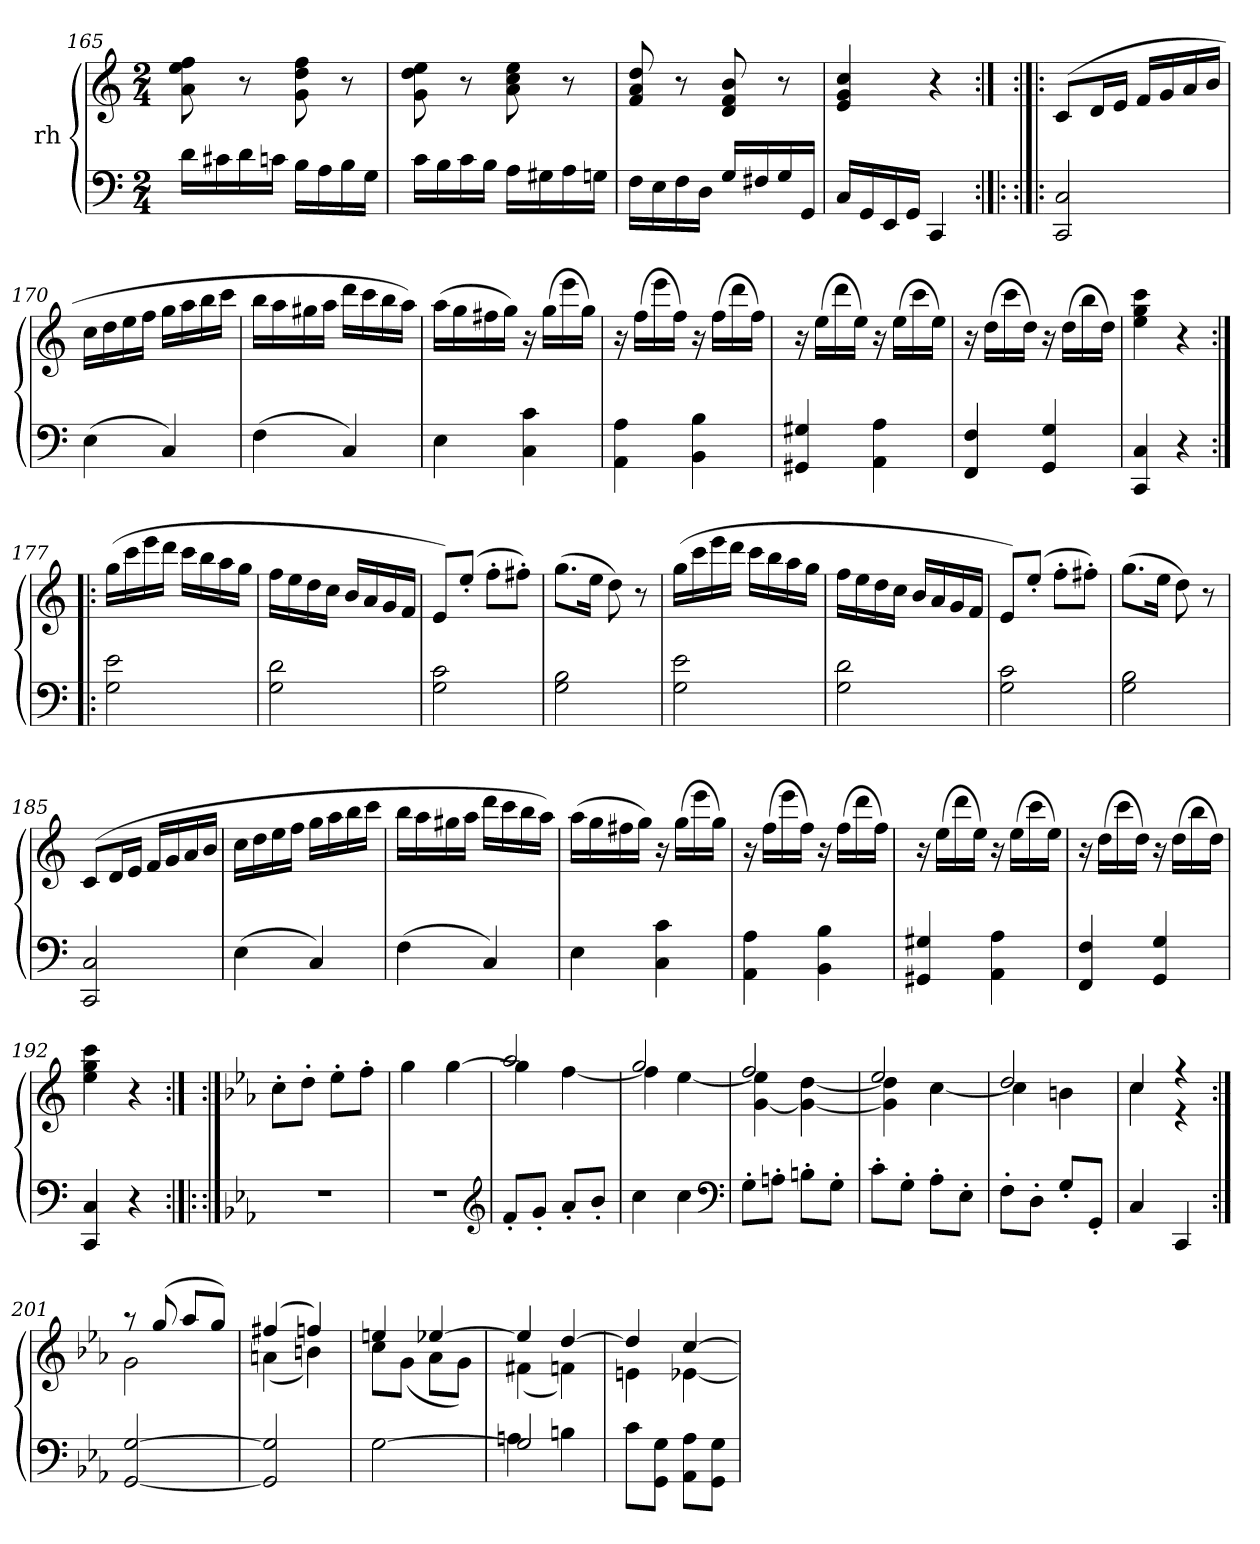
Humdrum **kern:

**kern	**kern
*part1	*part1
*staff2	*staff1
*I"rh	*
*clefF4	*clefG2
*k[]	*k[]
*C:	*C:
*M2/4	*M2/4
=165	=165
16dLL	8a 8ee 8ff
16c#X	.
16d	8r
16cnJJ	.
16BLL	8g 8dd 8ff
16A	.
16B	8r
16GJJ	.
=166	=166
16cLL	8g 8dd 8ee
16B	.
16c	8r
16BJJ	.
16ALL	8a 8cc 8ee
16G#X	.
16A	8r
16GnJJ	.
=167	=167
16FLL	8f 8a 8dd
16E	.
16F	8r
16DJJ	.
16GLL	8d 8f 8b
16F#X	.
16G	8r
16GGJJ	.
=168	=168
16CLL	4e 4g 4cc
16GG	.
16EE	.
16GGJJ	.
4CC	4r
=169:|!|:	=169:|!
2CC 2C	(8cL
.	16dL
.	16eJJ
.	16fLL
.	16g
.	16a
.	16bJJ
=170	=170
(4E	16ccLL
.	16dd
.	16ee
.	16ffJJ
4C)	16ggLL
.	16aa
.	16bb
.	16cccJJ
=171	=171
(4F	16bbLL
.	16aa
.	16gg#X
.	16aaJJ
4C)	16dddLL
.	16ccc
.	16bb
.	16aaJJ)
=172	=172
4E	(16aaLL
.	16gg
.	16ff#X
.	16ggJJ)
4C 4c	16r
.	(16ggLL
.	16eee
.	16ggJJ)
=173	=173
4AA 4A	16r
.	(16ffLL
.	16eee
.	16ffJJ)
4BB 4B	16r
.	(16ffLL
.	16ddd
.	16ffJJ)
=174	=174
4GG#X 4G#X	16r
.	(16eeLL
.	16ddd
.	16eeJJ)
4AA 4A	16r
.	(16eeLL
.	16ccc
.	16eeJJ)
=175	=175
4FF 4F	16r
.	(16ddLL
.	16ccc
.	16ddJJ)
4GG 4G	16r
.	(16ddLL
.	16bb
.	16ddJJ)
=176	=176
4CC 4C	4ee 4gg 4ccc
4r	4r
=177:|!|:	=177:|!|:
2G 2e	(16ggLL
.	16ccc
.	16eee
.	16dddJJ
.	16cccLL
.	16bb
.	16aa
.	16ggJJ
=178	=178
2G 2d	16ffLL
.	16ee
.	16dd
.	16ccJJ
.	16bLL
.	16a
.	16g
.	16fJJ
=179	=179
2G 2c	8eL)
.	(8ee'J
.	8ff'L
.	8ff#X'J)
=180	=180
2G 2B	(8.ggL
.	16eeJk
.	8dd)
.	8r
=181	=181
2G 2e	(16ggLL
.	16ccc
.	16eee
.	16dddJJ
.	16cccLL
.	16bb
.	16aa
.	16ggJJ
=182	=182
2G 2d	16ffLL
.	16ee
.	16dd
.	16ccJJ
.	16bLL
.	16a
.	16g
.	16fJJ
=183	=183
2G 2c	8eL)
.	(8ee'J
.	8ff'L
.	8ff#X'J)
=184	=184
2G 2B	(8.ggL
.	16eeJk
.	8dd)
.	8r
=185	=185
2CC 2C	(8cL
.	16dL
.	16eJJ
.	16fLL
.	16g
.	16a
.	16bJJ
=186	=186
(4E	16ccLL
.	16dd
.	16ee
.	16ffJJ
4C)	16ggLL
.	16aa
.	16bb
.	16cccJJ
=187	=187
(4F	16bbLL
.	16aa
.	16gg#X
.	16aaJJ
4C)	16dddLL
.	16ccc
.	16bb
.	16aaJJ)
=188	=188
4E	(16aaLL
.	16gg
.	16ff#X
.	16ggJJ)
4C 4c	16r
.	(16ggLL
.	16eee
.	16ggJJ)
=189	=189
4AA 4A	16r
.	(16ffLL
.	16eee
.	16ffJJ)
4BB 4B	16r
.	(16ffLL
.	16ddd
.	16ffJJ)
=190	=190
4GG#X 4G#X	16r
.	(16eeLL
.	16ddd
.	16eeJJ)
4AA 4A	16r
.	(16eeLL
.	16ccc
.	16eeJJ)
=191	=191
4FF 4F	16r
.	(16ddLL
.	16ccc
.	16ddJJ)
4GG 4G	16r
.	(16ddLL
.	16bb
.	16ddJJ)
=192	=192
4CC 4C	4ee 4gg 4ccc
4r	4r
=193:|!|:	=193:|!
*k[b-e-a-]	*k[b-e-a-]
2r	8cc'L
.	8dd'J
.	8ee-'L
.	8ff'J
=194	=194
2r	4gg
.	[4gg
*clefG2	*
=195	=195
*	*^
8f'L	2aa-	4gg]
8g'J	.	.
8a-'L	.	[4ff
8b-'J	.	.
=196	=196	=196
4cc	2gg	4ff]
4cc	.	[4ee-
*clefF4	*	*
=197	=197	=197
8G'L	2ff	[4g 4ee-]
8An'J	.	.
8Bn'L	.	4g_ [4dd
8G'J	.	.
=198	=198	=198
8c'L	2ee-	4g] 4dd]
8G'J	.	.
8A-'L	.	[4cc
8E-'J	.	.
=199	=199	=199
8F'L	2dd	4cc]
8D'J	.	.
8G'L	.	4bn
8GG'J	.	.
=200	=200	=200
4C	4cc	4cc
4CC	4r	4r
=201:|!	=201:|!	=201:|!
[2GG [2G	8r	2g
.	(8gg	.
.	8aa-L	.
.	8ggJ)	.
=202	=202	=202
2GG] 2G]	(4ff#X	(4an
.	4ffn)	4bn)
=203	=203	=203
[2G	4een	8ccL
.	.	(8gJ
.	[4ee-X	8a-L
.	.	8gJ)
=204	=204	=204
*^	*	*
2G]	4An	4ee-]	(4f#X
.	4Bn	[4dd	4fn)
*v	*v	*	*
=205	=205	=205
8cL	4dd]	4en
8GG 8GJ	.	.
8AA- 8A-L	[4cc	[4e-X
8GG 8GJ	.	.
*	*v	*v
=	=
*-	*-
